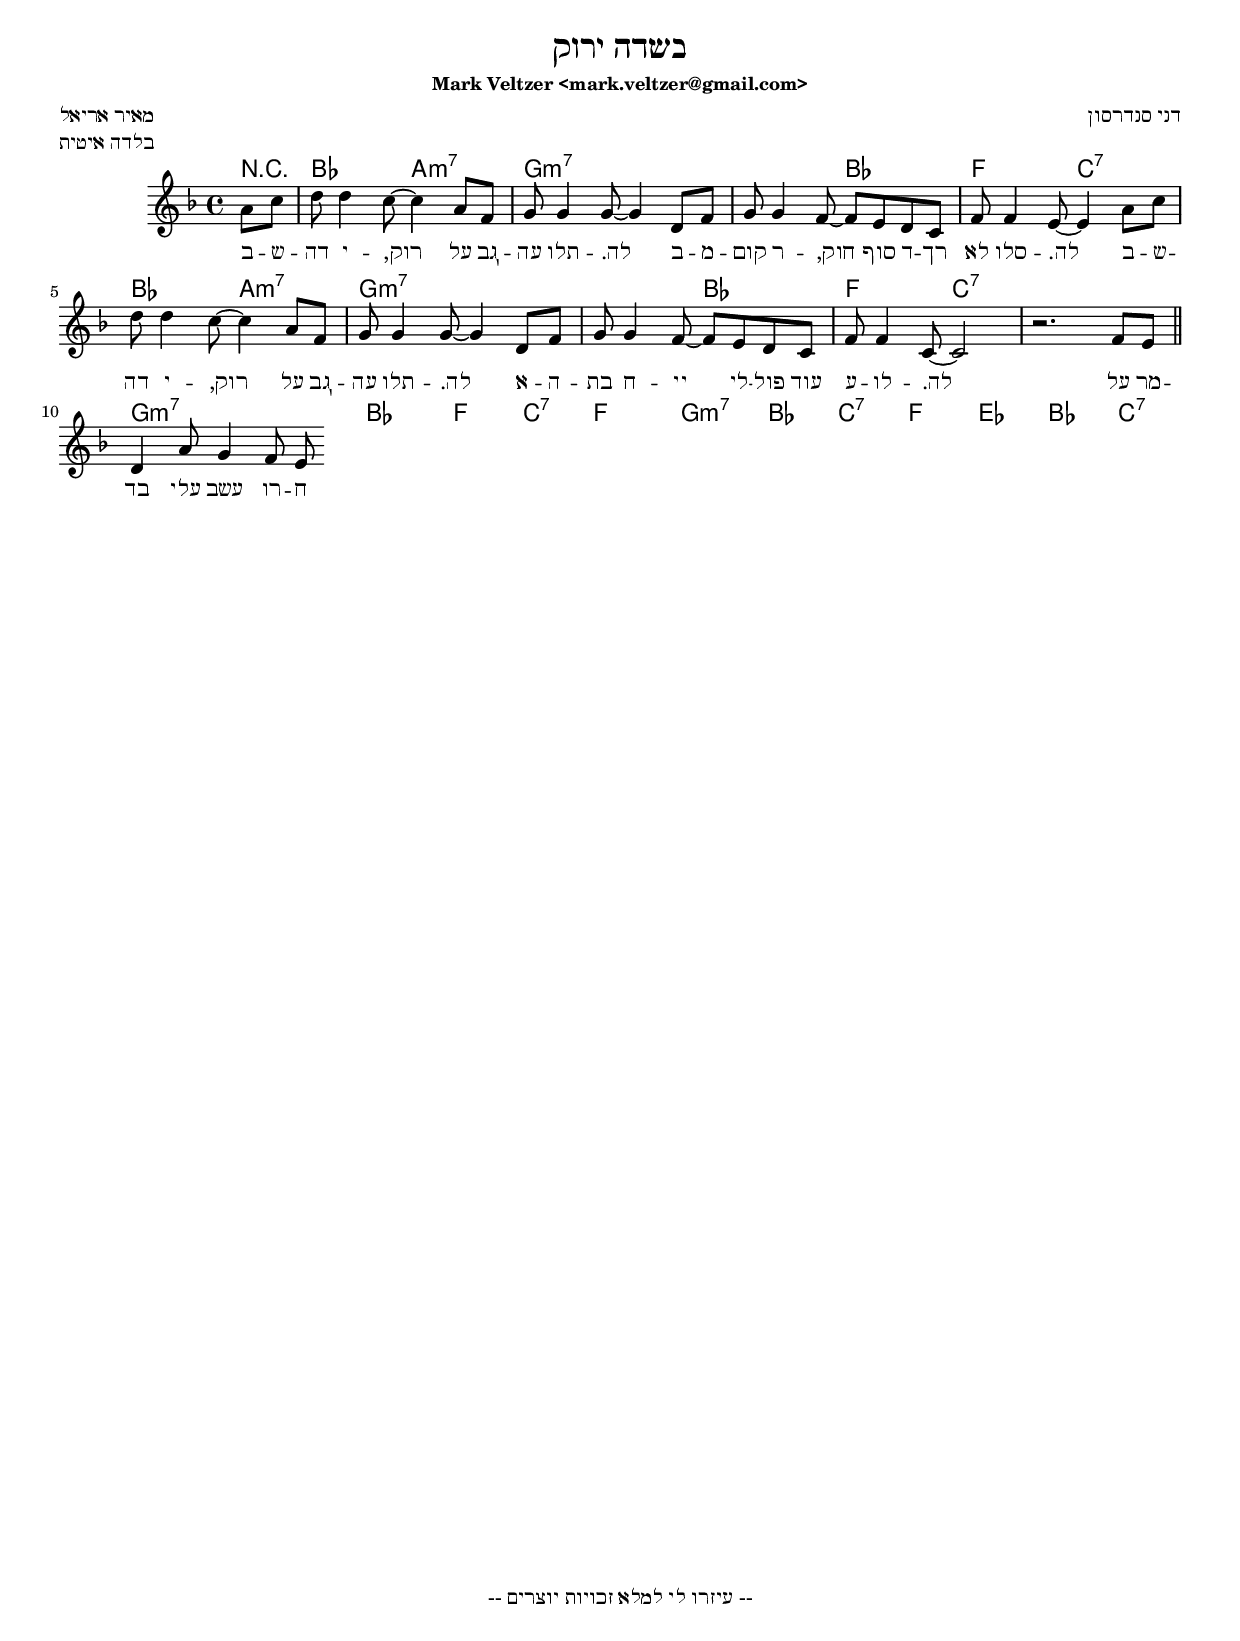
% end verbatim - this comment is a hack to prevent texinfo.tex
% from choking on non-European UTF-8 subsets

\include "src/include/common.lyi"
\header {
	title="בשדה ירוק"
	subtitle=""
	composer="דני סנדרסון"
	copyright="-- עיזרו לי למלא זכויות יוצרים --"
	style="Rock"
	singer="דני סנדרסון"
	piece="בלדה איטית"
	poet="מאיר אריאל"
	
	completion="5"
}

%{
	TODO:
%}

\score {
<<
\chords {
	\set chordChanges = ##t
	\partial 4 r4
	
	bes2 a2:m7 | g1:m7 | g2:m7 bes2 | f2 c2:7 | \break
	bes2 a2:m7 | g1:m7 | g2:m7 bes2 | f2 c2:7 | c1:7 \bar "||" \break
	
	g1:m7 | bes1 | f2 c2:7 | f1 |
	g1:m7 | bes2 c2:7 | f2 ees2 | bes2 c2:7 \bar "||"
}
\new Voice="melody" \relative f' {
	\time 4/4
	\key f \major
	\partial 4 a8 c8 |

	d8 d4 c8 ~ c4 a8 f8 | g8 g4 g8 ~ g4 d8 f8 |
	g8 g4 f8 ~ f8 e8 d8 c8 | f8 f4 e8 ~ e4 a8 c8 |
	
	d8 d4 c8 ~ c4 a8 f8 | g8 g4 g8 ~ g4 d8 f8 |
	g8 g4 f8 ~ f8 e8 d8 c8 | f8 f4 c8 ~ c2 | r2. f8 e8 |

	d4 a'8 g4 f8 e8 |
}
\new Lyrics \lyricsto "melody" {
	ב -- ש -- דה י -- רוק, על גב -- עה תלו -- לה.
	ב -- מ -- קום ר -- חוק, סוף ד -- רך לא סלו -- לה.
	ב -- ש -- דה י -- רוק, על גב -- עה תלו -- לה.
	א -- ה -- בת ח -- יי לי -- פול עוד ע -- לו -- לה.

	על מר -- בד עלי עשב רו -- ח
	שם ישבנו לר -- אות שקי -- עה
	והייתה תחושה של תפוח
	והיינו כל כך קרובים לנגיעה

	בשדה ירוק, על גבעה תלולה
	בושם אהבה נודפת וטלולה
	בשדה ירוק על גבעה תלולה
	אהבת חיי ליפול עוד עלולה

	עדרים גלשו אל השוקת
	על שפתי מפלי שיער
	חלילים התחילו למשוך את
	קו הרכס הרץ במעלה ההר

	בשדה ירוק על גבעה תלולה
	מגמה שקופה בהכרה צלולה
	בשדה ירוק, על גבעה תלולה
	כי תהום שחורה רובצת חלולה

	בין הרים השמש שקעה לה
	וירח עוד לא עלה
	יפתי פתאום פחדה לה
	אל תהום פעורה - כאילו צללה

	היא נתנה לדעת לדעת
	היא הפליאה להיוודע
	ואני צמא דעת לגעת
	עד לקצה הידיעה, אל תוך הלא נודע

	בשדה ירוק על גבעה תלולה
	במקום רחוק, סוף דרך לא סלולה
	בשדה ירוק, על גבעה תלולה
	אהבת חיי ליפול עוד עלולה
}
>>
	\midi {
		\context {
			\Score
			tempoWholesPerMinute = #(ly:make-moment 110 4)
		}
	}
	\layout {}
}
